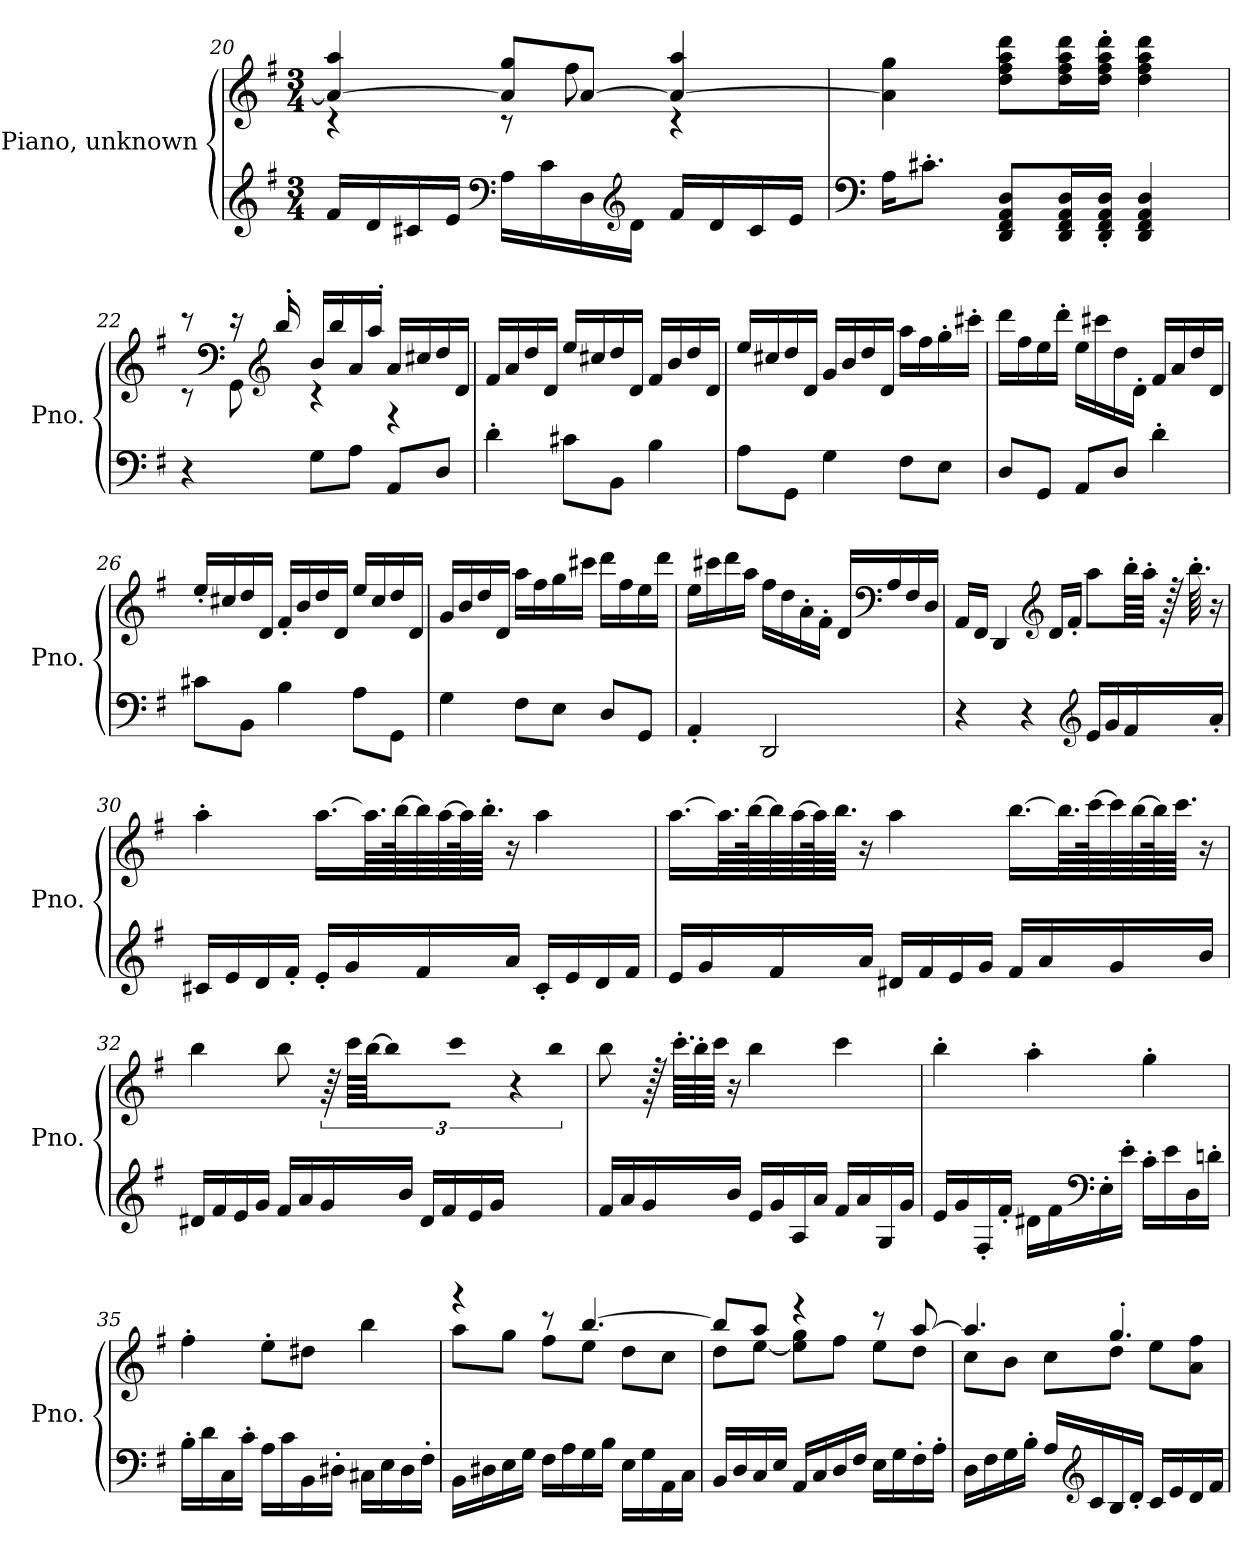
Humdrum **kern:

**kern	**kern
*part1	*part1
*staff2	*staff1
*I"Piano, unknown	*
*I'Pno.	*
!!LO:LB:g=z
*clefG2	*clefG2
*k[f#]	*k[f#]
*M3/4	*M3/4
=20	=20
*	*^
16f#/LL	4a/_ 4aa/	4r
16d/	.	.
16c#X/	.	.
16e/JJ	.	.
*clefF4	*	*
16A\LL	8a/] 8gg/L	8r
16c#\	.	.
16D\	[8a/J	8ff#\
*clefG2	*	*
16d\JJ	.	.
16f#/LL	4a/_ 4aa/	4r
16d/	.	.
16c#/	.	.
16e/JJ	.	.
*	*v	*v
=21	=21
*clefF4	*
16A\KL	4a\] 4gg\
8.c#X'\J	.
8DD/ 8FF#/ 8AA/ 8D/L	8dd\ 8ff#\ 8aa\ 8ddd\L
16DD/ 16FF#/ 16AA/ 16D/L	16dd\ 16ff#\ 16aa\ 16ddd\L
16DD/' 16FF#/' 16AA/' 16D/'JJ	16dd\' 16ff#\' 16aa\' 16ddd\'JJ
4DD/ 4FF#/ 4AA/ 4D/	4dd\ 4ff#\ 4aa\ 4ddd\
=22	=22
*	*^
4r	8r	8r
*	*clefF4	*
.	16r	8GG\
*	*clefG2	*
.	16bb'/	.
8G\L	16b/LL	4r
.	16bb/	.
8A\J	16a/	.
.	16aa'/JJ	.
8AA/L	16a/LL	4r
.	16cc#X/	.
8D/J	16dd/	.
.	16d/JJ	.
*	*v	*v
!!LO:LB:g=z
=23	=23
4d'\	16f#/LL
.	16a/
.	16dd/
.	16d/JJ
8c#X\L	16ee/LL
.	16cc#X/
8BB\J	16dd/
.	16d/JJ
4B\	16f#/LL
.	16b/
.	16dd/
.	16d/JJ
=24	=24
8A\L	16ee/LL
.	16cc#X/
8GG\J	16dd/
.	16d/JJ
4G\	16g/LL
.	16b/
.	16dd/
.	16d/JJ
8F#\L	16aa\LL
.	16ff#\
8E\J	16gg'\
.	16ccc#X'\JJ
=25	=25
8D/L	16ddd\LL
.	16ff#\
8GG/J	16ee\
.	16ddd'\JJ
8AA/L	16ee\LL
.	16ccc#X\
8D/J	16dd\
.	16d'\JJ
4d'\	16f#/LL
.	16a/
.	16dd/
.	16d/JJ
!!LO:LB:g=z
=26	=26
8c#X\L	16ee'/LL
.	16cc#X/
8BB\J	16dd/
.	16d/JJ
4B\	16f#'/LL
.	16b/
.	16dd/
.	16d/JJ
8A\L	16ee/LL
.	16cc#/
8GG\J	16dd/
.	16d/JJ
=27	=27
4G\	16g/LL
.	16b/
.	16dd/
.	16d/JJ
8F#\L	16aa\LL
.	16ff#\
8E\J	16gg\
.	16ccc#X\JJ
8D/L	16ddd\LL
.	16ff#\
8GG/J	16ee\
.	16ddd\JJ
=28	=28
4AA'/	16ee\LL
.	16ccc#X\
.	16ddd\
.	16aa\JJ
2DD/	16ff#\LL
.	16dd\
.	16a'\
.	16f#'\JJ
.	16d/LL
*	*clefF4
.	16A/
.	16F#/
.	16D/JJ
!!LO:LB:g=z
=29	=29
4r	16AA/LL
.	16FF#/JJ
.	4DD/
4r	.
*	*clefG2
.	16d/LL
.	16f#'/JJ
*clefG2	*
16e/LL	8aa\L
16g/	.
16f#/	64bb'\LLL
.	64aa'\JJJJ
.	128r
.	64.bb'\
16a'/JJ	16r
=30	=30
16c#X/LL	4aa'\
16e/	.
16d/	.
16f#'/JJ	.
16e'/LL	[16.aa\LL
16g/	.
.	64.aa\LL]
.	[128bb\K
16f#/	64bb\]
.	[64aa\
.	128aa\K]
.	64.bb'\JJJJ
16a/JJ	16r
16c#'/LL	4aa\
16e/	.
16d/	.
16f#/JJ	.
!!LO:LB:g=z
=31	=31
16e/LL	[16.aa\LL
16g/	.
.	64.aa\LL]
.	[128bb\K
16f#/	64bb\]
.	[64aa\
.	128aa\K]
.	64.bb\JJJJ
16a/JJ	16r
16d#X/LL	4aa\
16f#/	.
16e/	.
16g/JJ	.
16f#/LL	[16.bb\LL
16a/	.
.	64.bb\LL]
.	[128ccc\K
16g/	64ccc\]
.	[64bb\
.	128bb\K]
.	64.ccc\JJJJ
16b/JJ	16r
=32	=32
16d#X/LL	4bb\
16f#/	.
16e/	.
16g/JJ	.
16f#/LL	8bb\
16a/	.
16g/	96r
.	96ccc\LLLL
.	[96bb\
.	64bb\]
.	64ccc\JJJJ
16b/JJ	16r
16d#/LL	4bb\
16f#/	.
16e/	.
16g/JJ	.
!!LO:PB:g=z
=33	=33
16f#/LL	8bb\
16a/	.
16g/	128r
.	64.ccc'\LLLL
.	64bb'\
.	64ccc\JJJJ
16b/JJ	16r
16e/LL	4bb\
16g/	.
16A/	.
16a/JJ	.
16f#/LL	4ccc\
16a/	.
16G/	.
16g/JJ	.
=34	=34
16e/LL	4bb'\
16g/	.
16F#'/	.
16f#'/JJ	.
16d#X\LL	4aa'\
16f#\	.
*clefF4	*
16E'\	.
16e'\JJ	.
16c'\LL	4gg'\
16e\	.
16D\	.
16dn'\JJ	.
!!LO:LB:g=z
=35	=35
16B'\LL	4ff#'\
16d\	.
16C\	.
16c'\JJ	.
16A\LL	8ee'\L
16c\	.
16BB\	8dd#X\J
16D#X'\JJ	.
16C#X\LL	4bb\
16E\	.
16D#\	.
16F#'\JJ	.
=36	=36
*	*^
16BB\LL	4r	8aa\L
16D#X\	.	.
16E\	.	8gg\J
16G\JJ	.	.
16F#\LL	8r	8ff#\L
16A\	.	.
16G\	[4.bb/	8ee\J
16B\JJ	.	.
16E\LL	.	8dd\L
16G\	.	.
16AA\	.	8cc\J
16C\JJ	.	.
=37	=37	=37
16BB/LL	8bb/L]	8dd\L
16D/	.	.
16C/	8aa/J	[8ee\J
16E/JJ	.	.
16AA/LL	4r	8ee\] 8gg\L
16C/	.	.
16D/	.	8ff#\J
16F#/JJ	.	.
16E\LL	8r	8ee\L
16G\	.	.
16F#'\	[8aa/	8dd\J
16A'\JJ	.	.
!!LO:LB:g=z	!!
=38	=38	=38
16D\LL	4.aa/]	8cc\L
16F#\	.	.
16G\	.	8b\J
16B'\JJ	.	.
16A/LL	.	8cc\L
*clefG2	*	*
16c/	.	.
16B/	4.gg'/	8dd\J
16d'/JJ	.	.
16c/LL	.	8ee\L
16e/	.	.
16d/	.	8a\ 8ff#\J
16f#/JJ	.	.
*	*v	*v
=	=
*-	*-
